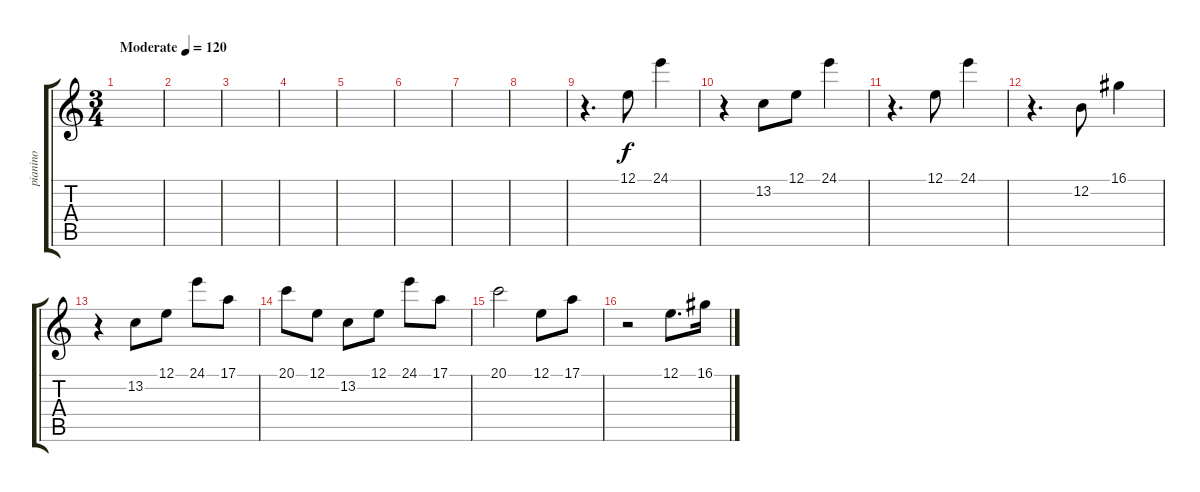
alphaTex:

\track ("pianino" "pianino") {instrument acousticgrandpiano}
\staff {score tabs}
\tuning (E4 B3 G3 D3 A2 E2) {hide}
\ts (3 4)
\tempo (120 "Moderate")
\clef g2
\ks c
|
|
|
|
|
|
|
|
r.4{d} 12.1.8 24.1.4 |
r.4 13.2.8 12.1.8 24.1.4 |
r.4{d} 12.1.8 24.1.4 |
r.4{d} 12.2.8 16.1.4 |
r.4 13.2.8 12.1.8 24.1.8 17.1.8 |
20.1.8 12.1.8 13.2.8 12.1.8 24.1.8 17.1.8 |
20.1.2 12.1.8 17.1.8 |
r.2 12.1.8{d} 16.1.16
